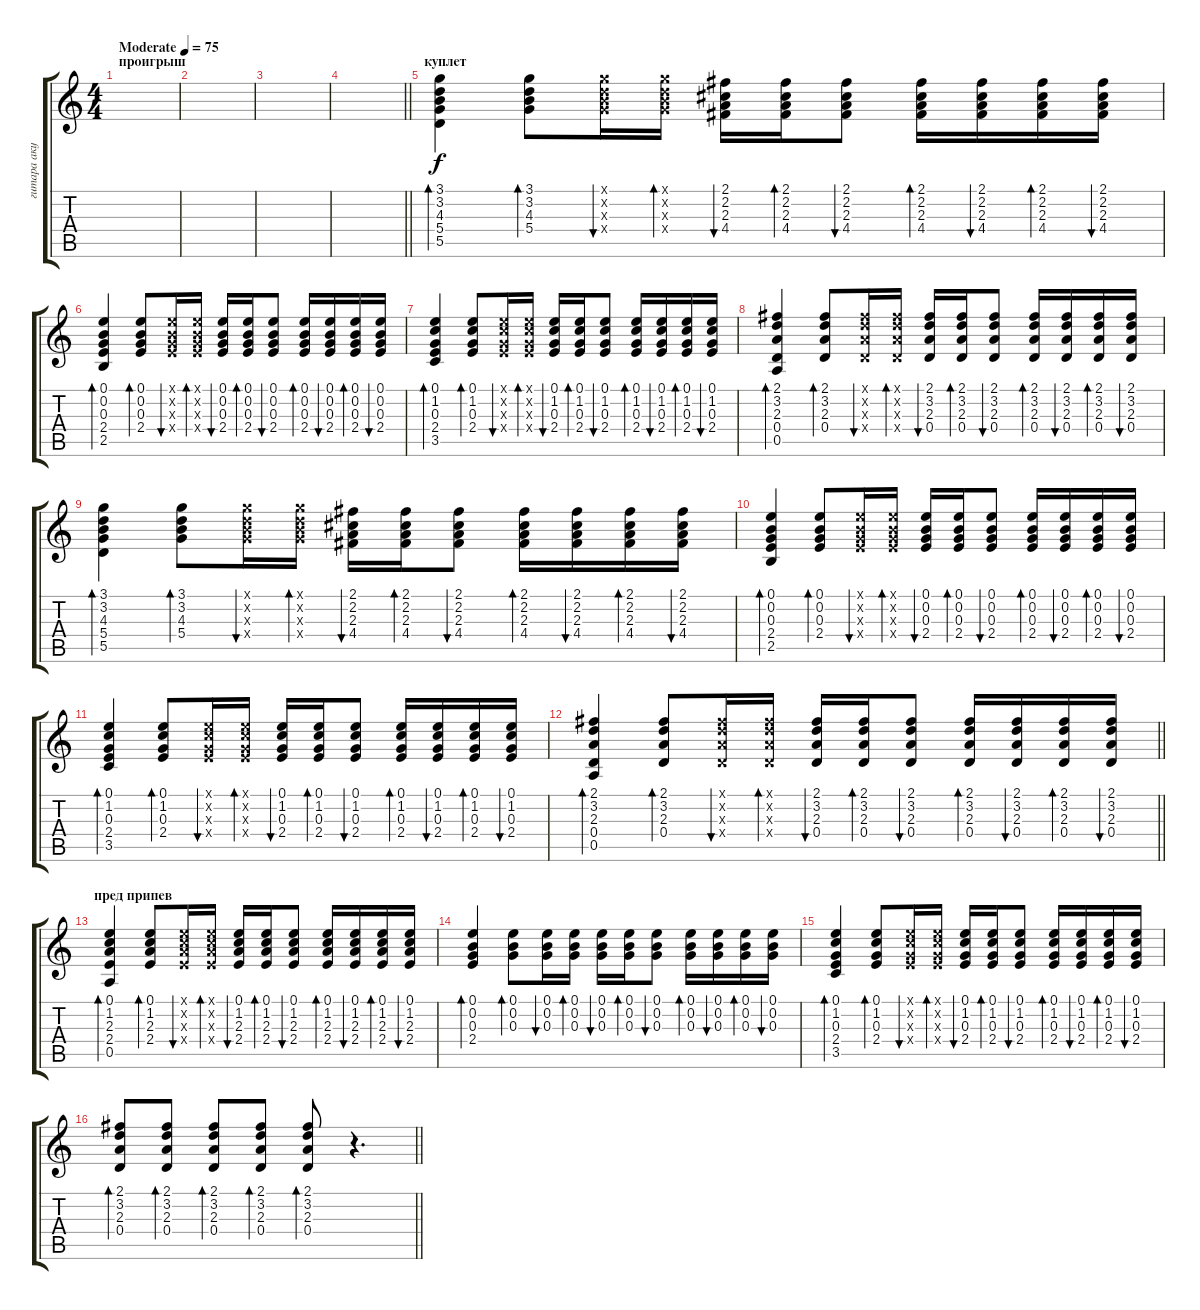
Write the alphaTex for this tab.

\track ("гитара акустика" "гитара аку") {instrument acousticguitarsteel}
\staff {score tabs}
\tuning (E4 B3 G3 D3 A2 E2) {hide}
\ts (4 4)
\section ("" "проигрыш")
\tempo (75 "Moderate")
\clef g2
\ks c
|
|
|
\barLineRight lightlight
|
\section ("" "куплет")
(3.1 3.2 4.3 5.4 5.5).4{bd 30} (3.1 3.2 4.3 5.4).8{bd 30} (3.1{x} 3.2{x} 4.3{x} 5.4{x}).16{bu 30} (3.1{x} 3.2{x} 4.3{x} 5.4{x}).16{bd 30} (2.1 2.2 2.3 4.4).16{bu 30} (2.1 2.2 2.3 4.4).16{bd 30} (2.1 2.2 2.3 4.4).8{bu 30} (2.1 2.2 2.3 4.4).16{bd 30} (2.1 2.2 2.3 4.4).16{bu 30} (2.1 2.2 2.3 4.4).16{bd 30} (2.1 2.2 2.3 4.4).16{bu 30} |
(0.1 0.2 0.3 2.4 2.5).4{bd 30} (0.1 0.2 0.3 2.4).8{bd 30} (0.1{x} 0.2{x} 0.3{x} 2.4{x}).16{bu 30} (0.1{x} 0.2{x} 0.3{x} 2.4{x}).16{bd 30} (0.1 0.2 0.3 2.4).16{bu 30} (0.1 0.2 0.3 2.4).16{bd 30} (0.1 0.2 0.3 2.4).8{bu 30} (0.1 0.2 0.3 2.4).16{bd 30} (0.1 0.2 0.3 2.4).16{bu 30} (0.1 0.2 0.3 2.4).16{bd 30} (0.1 0.2 0.3 2.4).16{bu 30} |
(0.1 1.2 0.3 2.4 3.5).4{bd 30} (0.1 1.2 0.3 2.4).8{bd 30} (0.1{x} 1.2{x} 0.3{x} 2.4{x}).16{bu 30} (0.1{x} 1.2{x} 0.3{x} 2.4{x}).16{bd 30} (0.1 1.2 0.3 2.4).16{bu 30} (0.1 1.2 0.3 2.4).16{bd 30} (0.1 1.2 0.3 2.4).8{bu 30} (0.1 1.2 0.3 2.4).16{bd 30} (0.1 1.2 0.3 2.4).16{bu 30} (0.1 1.2 0.3 2.4).16{bd 30} (0.1 1.2 0.3 2.4).16{bu 30} |
(2.1 3.2 2.3 0.4 0.5).4{bd 30} (2.1 3.2 2.3 0.4).8{bd 30} (2.1{x} 3.2{x} 2.3{x} 0.4{x}).16{bu 30} (2.1{x} 3.2{x} 2.3{x} 0.4{x}).16{bd 30} (2.1 3.2 2.3 0.4).16{bu 30} (2.1 3.2 2.3 0.4).16{bd 30} (2.1 3.2 2.3 0.4).8{bu 30} (2.1 3.2 2.3 0.4).16{bd 30} (2.1 3.2 2.3 0.4).16{bu 30} (2.1 3.2 2.3 0.4).16{bd 30} (2.1 3.2 2.3 0.4).16{bu 30} |
(3.1 3.2 4.3 5.4 5.5).4{bd 30} (3.1 3.2 4.3 5.4).8{bd 30} (3.1{x} 3.2{x} 4.3{x} 5.4{x}).16{bu 30} (3.1{x} 3.2{x} 4.3{x} 5.4{x}).16{bd 30} (2.1 2.2 2.3 4.4).16{bu 30} (2.1 2.2 2.3 4.4).16{bd 30} (2.1 2.2 2.3 4.4).8{bu 30} (2.1 2.2 2.3 4.4).16{bd 30} (2.1 2.2 2.3 4.4).16{bu 30} (2.1 2.2 2.3 4.4).16{bd 30} (2.1 2.2 2.3 4.4).16{bu 30} |
(0.1 0.2 0.3 2.4 2.5).4{bd 30} (0.1 0.2 0.3 2.4).8{bd 30} (0.1{x} 0.2{x} 0.3{x} 2.4{x}).16{bu 30} (0.1{x} 0.2{x} 0.3{x} 2.4{x}).16{bd 30} (0.1 0.2 0.3 2.4).16{bu 30} (0.1 0.2 0.3 2.4).16{bd 30} (0.1 0.2 0.3 2.4).8{bu 30} (0.1 0.2 0.3 2.4).16{bd 30} (0.1 0.2 0.3 2.4).16{bu 30} (0.1 0.2 0.3 2.4).16{bd 30} (0.1 0.2 0.3 2.4).16{bu 30} |
(0.1 1.2 0.3 2.4 3.5).4{bd 30} (0.1 1.2 0.3 2.4).8{bd 30} (0.1{x} 1.2{x} 0.3{x} 2.4{x}).16{bu 30} (0.1{x} 1.2{x} 0.3{x} 2.4{x}).16{bd 30} (0.1 1.2 0.3 2.4).16{bu 30} (0.1 1.2 0.3 2.4).16{bd 30} (0.1 1.2 0.3 2.4).8{bu 30} (0.1 1.2 0.3 2.4).16{bd 30} (0.1 1.2 0.3 2.4).16{bu 30} (0.1 1.2 0.3 2.4).16{bd 30} (0.1 1.2 0.3 2.4).16{bu 30} |
\barLineRight lightlight
(2.1 3.2 2.3 0.4 0.5).4{bd 30} (2.1 3.2 2.3 0.4).8{bd 30} (2.1{x} 3.2{x} 2.3{x} 0.4{x}).16{bu 30} (2.1{x} 3.2{x} 2.3{x} 0.4{x}).16{bd 30} (2.1 3.2 2.3 0.4).16{bu 30} (2.1 3.2 2.3 0.4).16{bd 30} (2.1 3.2 2.3 0.4).8{bu 30} (2.1 3.2 2.3 0.4).16{bd 30} (2.1 3.2 2.3 0.4).16{bu 30} (2.1 3.2 2.3 0.4).16{bd 30} (2.1 3.2 2.3 0.4).16{bu 30} |
\section ("" "пред припев")
(0.1 1.2 2.3 2.4 0.5).4{bd 30} (0.1 1.2 2.3 2.4).8{bd 30} (0.1{x} 1.2{x} 2.3{x} 2.4{x}).16{bu 30} (0.1{x} 1.2{x} 2.3{x} 2.4{x}).16{bd 30} (0.1 1.2 2.3 2.4).16{bu 30} (0.1 1.2 2.3 2.4).16{bd 30} (0.1 1.2 2.3 2.4).8{bu 30} (0.1 1.2 2.3 2.4).16{bd 30} (0.1 1.2 2.3 2.4).16{bu 30} (0.1 1.2 2.3 2.4).16{bd 30} (0.1 1.2 2.3 2.4).16{bu 30} |
(0.1 0.2 0.3 2.4).4{bd 30} (0.1 0.2 0.3).8{bd 30} (0.1 0.2 0.3).16{bu 30} (0.1 0.2 0.3).16{bd 30} (0.1 0.2 0.3).16{bu 30} (0.1 0.2 0.3).16{bd 30} (0.1 0.2 0.3).8{bu 30} (0.1 0.2 0.3).16{bd 30} (0.1 0.2 0.3).16{bu 30} (0.1 0.2 0.3).16{bd 30} (0.1 0.2 0.3).16{bu 30} |
(0.1 1.2 0.3 2.4 3.5).4{bd 30} (0.1 1.2 0.3 2.4).8{bd 30} (0.1{x} 1.2{x} 0.3{x} 2.4{x}).16{bu 30} (0.1{x} 1.2{x} 0.3{x} 2.4{x}).16{bd 30} (0.1 1.2 0.3 2.4).16{bu 30} (0.1 1.2 0.3 2.4).16{bd 30} (0.1 1.2 0.3 2.4).8{bu 30} (0.1 1.2 0.3 2.4).16{bd 30} (0.1 1.2 0.3 2.4).16{bu 30} (0.1 1.2 0.3 2.4).16{bd 30} (0.1 1.2 0.3 2.4).16{bu 30} |
\barLineRight lightlight
(2.1 3.2 2.3 0.4).8{bd 30} (2.1 3.2 2.3 0.4).8{bd 30} (2.1 3.2 2.3 0.4).8{bd 30} (2.1 3.2 2.3 0.4).8{bd 30} (2.1 3.2 2.3 0.4).8{bd 30} r.4{d}
